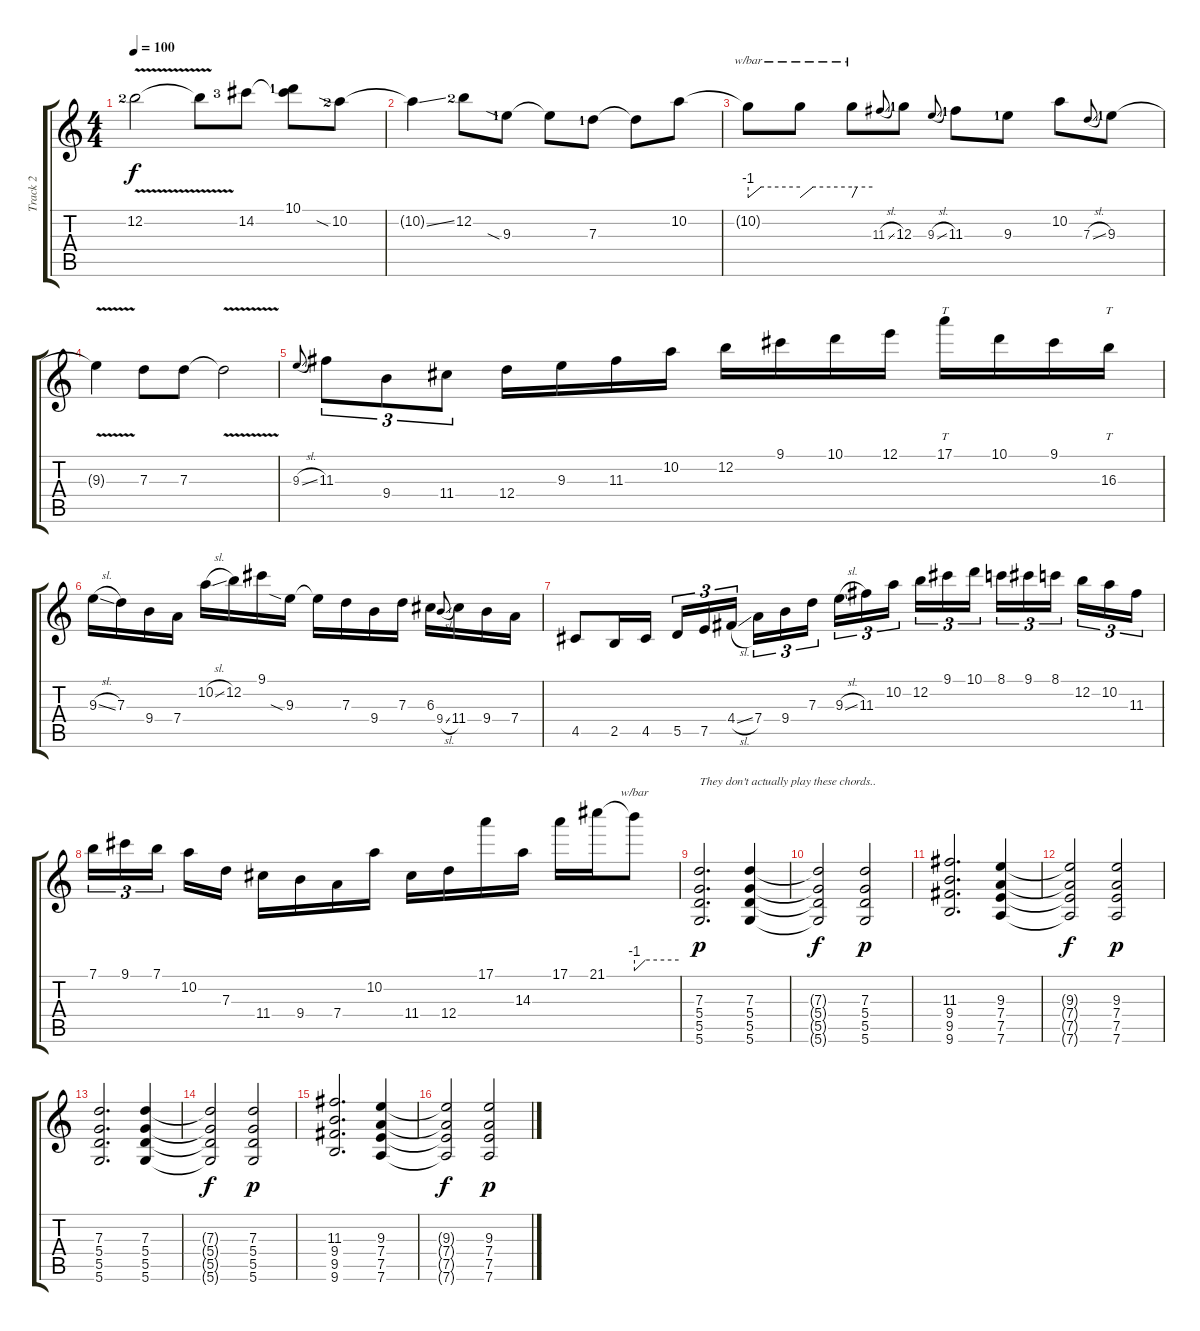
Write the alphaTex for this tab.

\track ("Track 2" "Track 2") {instrument distortionguitar}
\staff {score tabs}
\tuning (E4 B3 G3 D3 A2 D2) {hide}
\ts (4 4)
\tempo 100
\clef g2
\ks c
12.2{v lf 3}.2{dy f} 12.2{t}.8 14.2{lf 4}.8 (10.1{lf 2} 14.2{t}).8 10.2{sia lf 3}.8 |
10.2{ss t}.4 12.2{lf 3}.8 9.3{sia lf 2}.8 9.3{t}.8 7.3{lf 2}.8 7.3{t}.8 10.2.8 |
10.2{t}.8{tbe (custom default 0 -4 15 0 60 0)} 10.2{t}.8{tbe (custom default 0 -4 15 0 60 0)} 10.2{t}.8{tbe (custom default 0 -4 15 0 60 0)} 11.3{sl}.8{gr onbeat} 12.3{lf 2}.8 9.3{sl}.8{gr onbeat} 11.3{lf 2}.8 9.3{lf 2}.8 10.2.8 7.3{sl}.8{gr onbeat} 9.3{lf 2}.8 |
9.3{v t}.4 7.3.8 7.3.8 7.3{v t}.2 |
9.3{sl}.8{gr onbeat} 11.3.8{tu (3 2)} 9.4.8{tu (3 2)} 11.4.8{tu (3 2)} 12.4.16 9.3.16 11.3.16 10.2.16 12.2.16 9.1.16 10.1.16 12.1.16 17.1.16{tt} 10.1.16 9.1.16 16.3.16{tt} |
9.3{sl}.16 7.3.16 9.4.16 7.4.16 10.2{sl}.16 12.2.16 9.1.16 9.3{sia}.16 9.3{t}.16 7.3.16 9.4.16 7.3.16 6.3.16 9.4{sl}.8{gr onbeat} 11.4.16 9.4.16 7.4.16 |
4.5.8 2.5.16 4.5.16 5.5.16{tu (3 2)} 7.5.16{tu (3 2)} 4.4{sl}.16{tu (3 2) beam splitsecondary} 7.4.16{tu (3 2)} 9.4.16{tu (3 2)} 7.3.16{tu (3 2)} 9.3{sl}.16{tu (3 2)} 11.3.16{tu (3 2)} 10.2.16{tu (3 2) beam splitsecondary} 12.2.16{tu (3 2)} 9.1.16{tu (3 2)} 10.1.16{tu (3 2)} 8.1.16{tu (3 2)} 9.1.16{tu (3 2)} 8.1.16{tu (3 2) beam splitsecondary} 12.2.16{tu (3 2)} 10.2.16{tu (3 2)} 11.3.16{tu (3 2)} |
7.1.16{tu (3 2)} 9.1.16{tu (3 2)} 7.1.16{tu (3 2) beam splitsecondary} 10.2.16 7.3.16 11.4.16 9.4.16 7.4.16 10.2.16 11.4.16 12.4.16 17.1.16 14.3.16 17.1.16 21.1.16 21.1{t}.8{tbe (custom default 0 -4 15 0 60 0)} |
(7.3 5.4 5.5 5.6).2{d txt "They don't actually play these chords.." dy p} (7.3 5.4 5.5 5.6).4 |
(7.3{t} 5.4{t} 5.5{t} 5.6{t}).2{dy f} (7.3 5.4 5.5 5.6).2{dy p} |
(11.3 9.4 9.5 9.6).2{d} (9.3 7.4 7.5 7.6).4 |
(9.3{t} 7.4{t} 7.5{t} 7.6{t}).2{dy f} (9.3 7.4 7.5 7.6).2{dy p} |
(7.3 5.4 5.5 5.6).2{d} (7.3 5.4 5.5 5.6).4 |
(7.3{t} 5.4{t} 5.5{t} 5.6{t}).2{dy f} (7.3 5.4 5.5 5.6).2{dy p} |
(11.3 9.4 9.5 9.6).2{d} (9.3 7.4 7.5 7.6).4 |
(9.3{t} 7.4{t} 7.5{t} 7.6{t}).2{dy f} (9.3 7.4 7.5 7.6).2{dy p}
